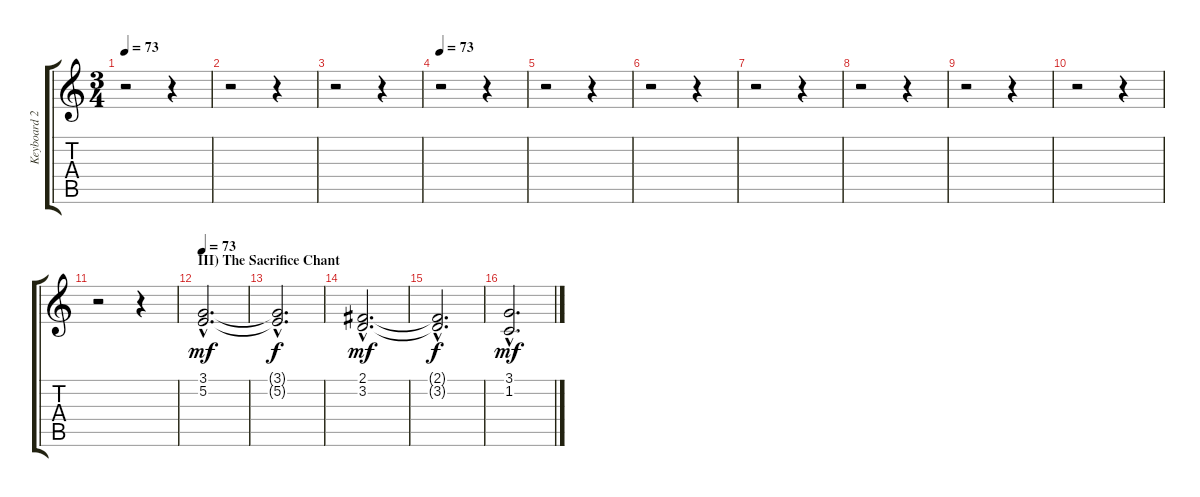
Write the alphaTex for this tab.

\track ("Keyboard 2" "Keyboard 2") {instrument tubularbells}
\staff {score tabs}
\tuning (E4 B3 G3 D3 A2 E2) {hide}
\ts (3 4)
\tempo 73
\clef g2
\ks c
r.2{dy f} r.4 |
r.2 r.4 |
r.2 r.4 |
\tempo 73
r.2 r.4 |
r.2 r.4 |
r.2 r.4 |
r.2 r.4 |
r.2 r.4 |
r.2 r.4 |
r.2 r.4 |
r.2 r.4 |
\section ("" "III) The Sacrifice Chant")
\tempo 73
(3.1{hac} 5.2{hac}).2{d dy mf instrument churchorgan} |
(3.1{hac t} 5.2{hac t}).2{d dy f} |
(2.1{hac} 3.2{hac}).2{d dy mf} |
(2.1{hac t} 3.2{hac t}).2{d dy f} |
(3.1{hac} 1.2{hac}).2{d dy mf}
